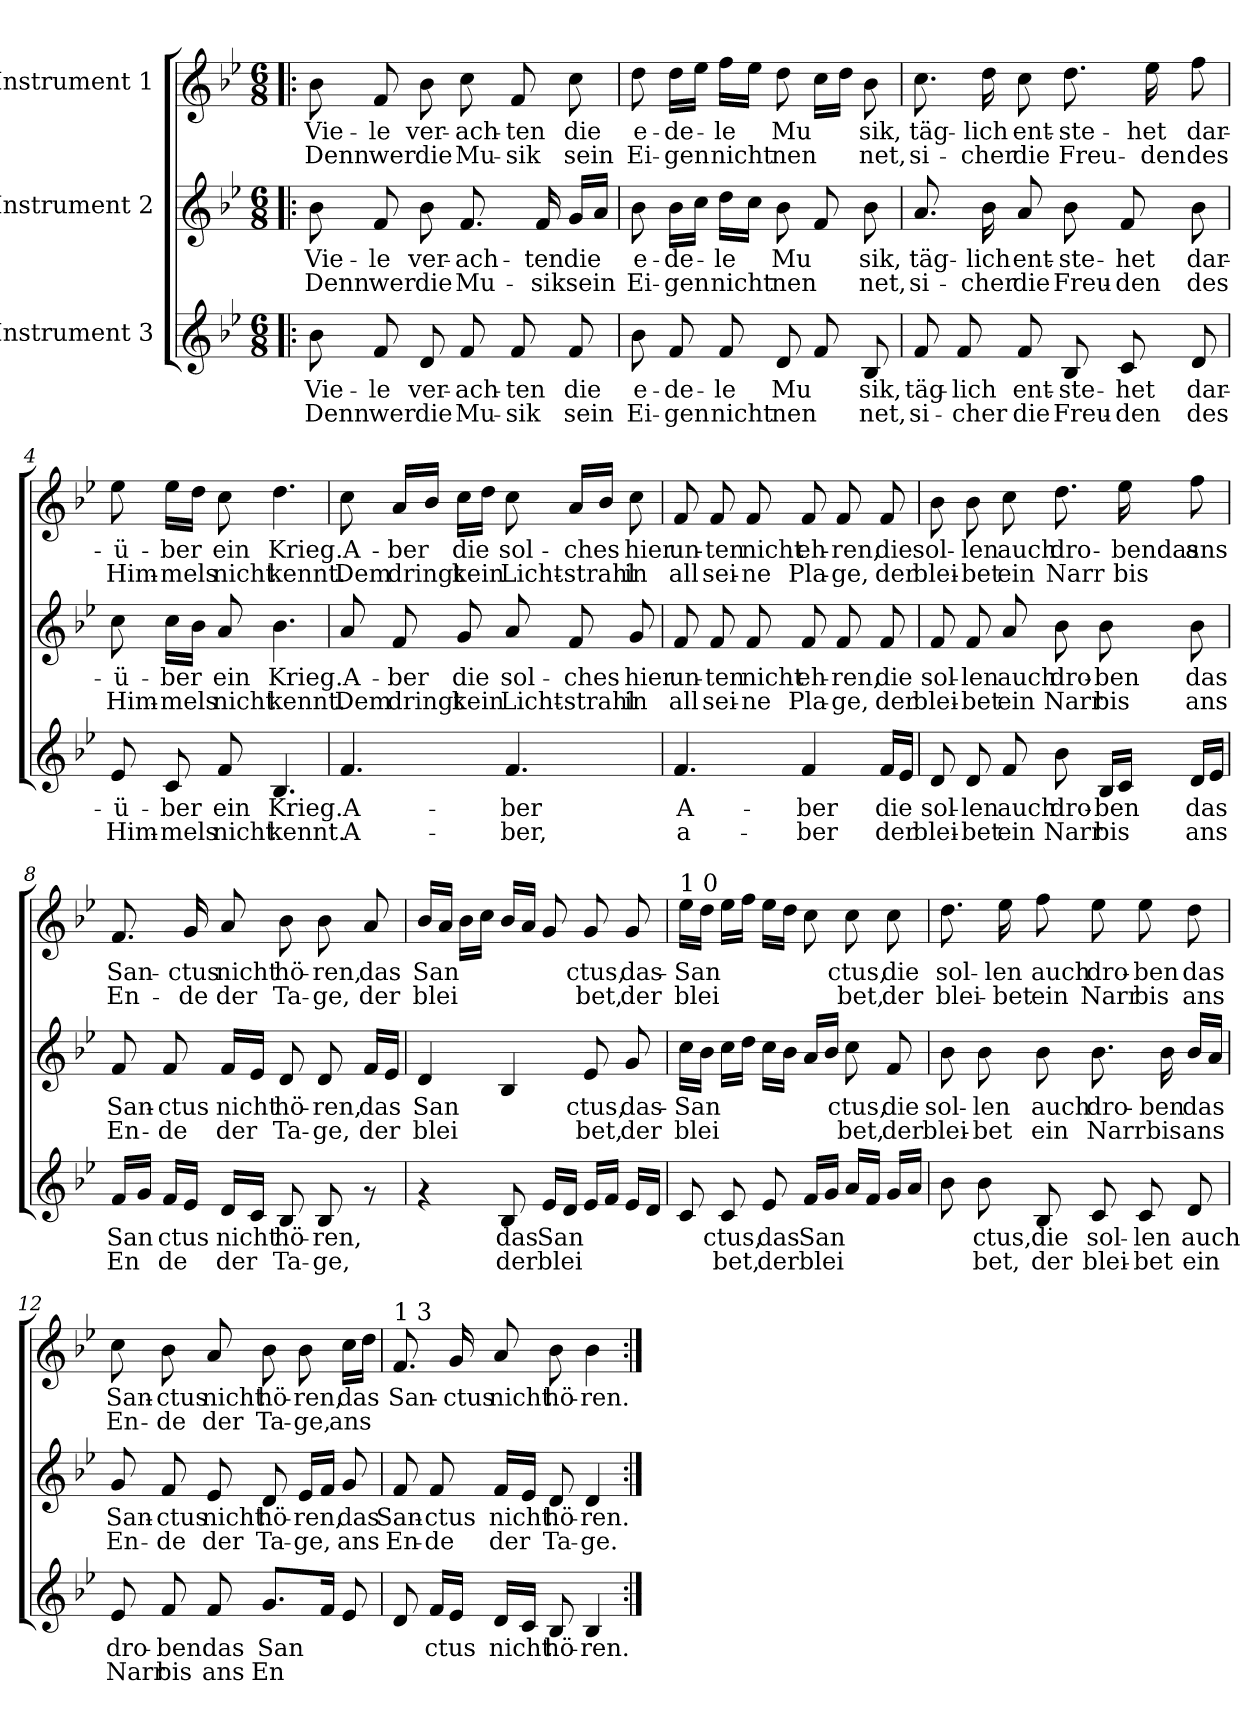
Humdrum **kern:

**kern	**text	**text	**kern	**text	**text	**kern	**text	**text
*part3	*part3	*part3	*part2	*part2	*part2	*part1	*part1	*part1
*staff3	*staff3	*staff3	*staff2	*staff2	*staff2	*staff1	*staff1	*staff1
*I"Instrument 3	*	*	*I"Instrument 2	*	*	*I"Instrument 1	*	*
!!LO:PB:g=z
*stria5	*	*	*stria5	*	*	*stria5	*	*
*clefG2	*	*	*clefG2	*	*	*clefG2	*	*
*k[b-e-]	*	*	*k[b-e-]	*	*	*k[b-e-]	*	*
*B-:	*	*	*B-:	*	*	*B-:	*	*
*M6/8	*	*	*M6/8	*	*	*M6/8	*	*
=1!|:	=1!|:	=1!|:	=1!|:	=1!|:	=1!|:	=1!|:	=1!|:	=1!|:
!	!LO:LY:b:rj	!LO:LY:b:rj	!	!LO:LY:b:rj	!LO:LY:b:rj	!	!LO:LY:b:rj	!LO:LY:b:rj
8b-\	Vie-	-Denn	8b-\	Vie-	-Denn	8b-\	Vie-	-Denn
!	!LO:LY:b:rj	!LO:LY:b:rj	!	!LO:LY:b:rj	!LO:LY:b:rj	!	!LO:LY:b:rj	!LO:LY:b:rj
8f/	le	wer	8f/	le	wer	8f/	le	wer
!	!LO:LY:b:rj	!LO:LY:b:rj	!	!LO:LY:b:rj	!LO:LY:b:rj	!	!LO:LY:b:rj	!LO:LY:b:rj
8d/	ver-	-die	8b-\	ver-	-die	8b-\	ver-	-die
!	!LO:LY:b:rj	!LO:LY:b:rj	!	!LO:LY:b:rj	!LO:LY:b:rj	!	!LO:LY:b:rj	!LO:LY:b:rj
8f/	ach-	-Mu-	8.f/	ach-	-Mu-	8cc\	ach-	-Mu-
!	!LO:LY:b:rj	!LO:LY:b:rj	!	!	!	!	!LO:LY:b:rj	!LO:LY:b:rj
8f/	-ten	sik	.	.	.	8f/	-ten	sik
!	!	!	!	!LO:LY:b:rj	!LO:LY:b:rj	!	!	!
.	.	.	16f/	-ten	siksein	.	.	.
!	!LO:LY:b:rj	!LO:LY:b:rj	!	!LO:LY:b:rj	!LO:LY:b:rj	!	!LO:LY:b:rj	!LO:LY:b:rj
8f/	die	sein	16g/L	die	.	8cc\	die	sein
!	!	!	!	!LO:LY:b:rj	!LO:LY:b:rj	!	!	!
.	.	.	16a/J	.	.	.	.	.
=2	=2	=2	=2	=2	=2	=2	=2	=2
!	!LO:LY:b:rj	!LO:LY:b:rj	!	!LO:LY:b:rj	!LO:LY:b:rj	!	!LO:LY:b:rj	!LO:LY:b:rj
8b-\	e-	-Ei-	8b-\	e-	-Ei-	8dd\	e-	-Ei-
!	!LO:LY:b:rj	!LO:LY:b:rj	!	!LO:LY:b:rj	!LO:LY:b:rj	!	!LO:LY:b:rj	!LO:LY:b:rj
8f/	-de-	-gen	16b-\L	-de-	-gen	16dd\L	-de-	-gen
!	!	!	!	!LO:LY:b:rj	!LO:LY:b:rj	!	!LO:LY:b:rj	!LO:LY:b:rj
.	.	.	16cc\J	.	.	16ee-\J	.	.
!	!LO:LY:b:rj	!LO:LY:b:rj	!	!LO:LY:b:rj	!LO:LY:b:rj	!	!LO:LY:b:rj	!LO:LY:b:rj
8f/	le	nicht	16dd\L	le	nicht	16ff\L	le	nicht
!	!	!	!	!LO:LY:b:rj	!LO:LY:b:rj	!	!LO:LY:b:rj	!LO:LY:b:rj
.	.	.	16cc\J	.	-	16ee-\J	.	-
!	!LO:LY:b:rj	!LO:LY:b:rj	!	!LO:LY:b:rj	!LO:LY:b:rj	!	!LO:LY:b:rj	!LO:LY:b:rj
8d/	Mu-	-nen-	8b-\	-Mu-	-nen-	8dd\	-Mu-	-nen-
!	!LO:LY:b:rj	!LO:LY:b:rj	!	!LO:LY:b:rj	!LO:LY:b:rj	!	!LO:LY:b:rj	!LO:LY:b:rj
8f/	--	-	8f/	--	-	16cc\L	--	-
!	!	!	!	!	!	!	!LO:LY:b:rj	!LO:LY:b:rj
.	.	.	.	.	.	16dd\J	-	-
!	!LO:LY:b:rj	!LO:LY:b:rj	!	!LO:LY:b:rj	!LO:LY:b:rj	!	!LO:LY:b:rj	!LO:LY:b:rj
8B-/	sik,	net,	8b-\	sik,	net,	8b-\	sik,	net,
=3	=3	=3	=3	=3	=3	=3	=3	=3
!	!LO:LY:b:rj	!LO:LY:b:rj	!	!LO:LY:b:rj	!LO:LY:b:rj	!	!LO:LY:b:rj	!LO:LY:b:rj
8f/	täg-	-si-	8.a/	täg-	-si-	8.cc\	täg-	-si-
!	!LO:LY:b:rj	!LO:LY:b:rj	!	!	!	!	!	!
8f/	-lich	cher	.	.	.	.	.	.
!	!	!	!	!LO:LY:b:rj	!LO:LY:b:rj	!	!LO:LY:b:rj	!LO:LY:b:rj
.	.	.	16b-\	-lich	cher	16dd\	-lich	cher
!	!LO:LY:b:rj	!LO:LY:b:rj	!	!LO:LY:b:rj	!LO:LY:b:rj	!	!LO:LY:b:rj	!LO:LY:b:rj
8f/	ent-	-die	8a/	ent-	-die	8cc\	ent-	-die
!	!LO:LY:b:rj	!LO:LY:b:rj	!	!LO:LY:b:rj	!LO:LY:b:rj	!	!LO:LY:b:rj	!LO:LY:b:rj
8B-/	ste-	-Freu-	8b-\	ste-	-Freu-	8.dd\	ste-	-Freu-
!	!LO:LY:b:rj	!LO:LY:b:rj	!	!LO:LY:b:rj	!LO:LY:b:rj	!	!	!
8c/	-het	den	8f/	-het	den	.	.	.
!	!	!	!	!	!	!	!LO:LY:b:rj	!LO:LY:b:rj
.	.	.	.	.	.	16ee-\	-het	den
!	!LO:LY:b:rj	!LO:LY:b:rj	!	!LO:LY:b:rj	!LO:LY:b:rj	!	!LO:LY:b:rj	!LO:LY:b:rj
8d/	dar-	-des	8b-\	dar-	-des	8ff\	dar-	-des
!!LO:LB:g=z
=4	=4	=4	=4	=4	=4	=4	=4	=4
!	!LO:LY:b:rj	!LO:LY:b:rj	!	!LO:LY:b:rj	!LO:LY:b:rj	!	!LO:LY:b:rj	!LO:LY:b:rj
8e-/	ü-	-Him-	8cc\	ü-	-Him-	8ee-\	ü-	-Him-
!	!LO:LY:b:rj	!LO:LY:b:rj	!	!LO:LY:b:rj	!LO:LY:b:rj	!	!LO:LY:b:rj	!LO:LY:b:rj
8c/	-ber	mels	16cc\L	-ber	mels	16ee-\L	-ber	mels
!	!	!	!	!LO:LY:b:rj	!LO:LY:b:rj	!	!LO:LY:b:rj	!LO:LY:b:rj
.	.	.	16b-\J	.	.	16dd\J	.	.
!	!LO:LY:b:rj	!LO:LY:b:rj	!	!LO:LY:b:rj	!LO:LY:b:rj	!	!LO:LY:b:rj	!LO:LY:b:rj
8f/	ein	nicht	8a/	ein	nicht	8cc\	ein	nicht
!	!LO:LY:b:rj	!LO:LY:b:rj	!	!LO:LY:b:rj	!LO:LY:b:rj	!	!LO:LY:b:rj	!LO:LY:b:rj
4.B-/	Krieg.	kennt.	4.b-\	Krieg.	kennt.	4.dd\	Krieg.	kennt.
=5	=5	=5	=5	=5	=5	=5	=5	=5
!	!LO:LY:b:rj	!LO:LY:b:rj	!	!LO:LY:b:rj	!LO:LY:b:rj	!	!LO:LY:b:rj	!LO:LY:b:rj
4.f/	A-	-A-	8a/	A-	-Dem	8cc\	A-	-Dem
!	!	!	!	!LO:LY:b:rj	!LO:LY:b:rj	!	!LO:LY:b:rj	!LO:LY:b:rj
.	.	.	8f/	ber	dringt	16a/L	ber	dringt
!	!	!	!	!	!	!	!LO:LY:b:rj	!LO:LY:b:rj
.	.	.	.	.	.	16b-/J	.	.
!	!	!	!	!LO:LY:b:rj	!LO:LY:b:rj	!	!LO:LY:b:rj	!LO:LY:b:rj
.	.	.	8g/	die	kein	16cc\L	die	kein
!	!	!	!	!	!	!	!LO:LY:b:rj	!LO:LY:b:rj
.	.	.	.	.	.	16dd\J	.	-
!	!LO:LY:b:rj	!LO:LY:b:rj	!	!LO:LY:b:rj	!LO:LY:b:rj	!	!LO:LY:b:rj	!LO:LY:b:rj
4.f/	-ber	ber,	8a/	sol-	-Licht-	8cc\	-sol-	-Licht-
!	!	!	!	!LO:LY:b:rj	!LO:LY:b:rj	!	!LO:LY:b:rj	!LO:LY:b:rj
.	.	.	8f/	-ches	strahl	16a/L	-ches	strahl
!	!	!	!	!	!	!	!LO:LY:b:rj	!LO:LY:b:rj
.	.	.	.	.	.	16b-/J	.	.
!	!	!	!	!LO:LY:b:rj	!LO:LY:b:rj	!	!LO:LY:b:rj	!LO:LY:b:rj
.	.	.	8g/	hier	in	8cc\	hier	in
=6	=6	=6	=6	=6	=6	=6	=6	=6
!	!LO:LY:b:rj	!LO:LY:b:rj	!	!LO:LY:b:rj	!LO:LY:b:rj	!	!LO:LY:b:rj	!LO:LY:b:rj
4.f/	A-	-a-	8f/	un-	-all	8f/	un-	-all
!	!	!	!	!LO:LY:b:rj	!LO:LY:b:rj	!	!LO:LY:b:rj	!LO:LY:b:rj
.	.	.	8f/	ten	sei-	8f/	ten	sei-
!	!	!	!	!LO:LY:b:rj	!LO:LY:b:rj	!	!LO:LY:b:rj	!LO:LY:b:rj
.	.	.	8f/	-nicht	ne	8f/	-nicht	ne
!	!LO:LY:b:rj	!LO:LY:b:rj	!	!LO:LY:b:rj	!LO:LY:b:rj	!	!LO:LY:b:rj	!LO:LY:b:rj
4f/	-ber	ber	8f/	eh-	-Pla-	8f/	eh-	-Pla-
!	!	!	!	!LO:LY:b:rj	!LO:LY:b:rj	!	!LO:LY:b:rj	!LO:LY:b:rj
.	.	.	8f/	-ren,	ge,	8f/	-ren,	ge,
!	!LO:LY:b:rj	!LO:LY:b:rj	!	!LO:LY:b:rj	!LO:LY:b:rj	!	!LO:LY:b:rj	!LO:LY:b:rj
16f/L	die	der	8f/	die	der	8f/	die	der
!	!LO:LY:b:rj	!LO:LY:b:rj	!	!	!	!	!	!
16e-/J	.	.	.	.	.	.	.	.
!!LO:LB:g=z
=7	=7	=7	=7	=7	=7	=7	=7	=7
!	!LO:LY:b:rj	!LO:LY:b:rj	!	!LO:LY:b:rj	!LO:LY:b:rj	!	!LO:LY:b:rj	!LO:LY:b:rj
8d/	sol-	-blei-	8f/	sol-	-blei-	8b-\	sol-	-blei-
!	!LO:LY:b:rj	!LO:LY:b:rj	!	!LO:LY:b:rj	!LO:LY:b:rj	!	!LO:LY:b:rj	!LO:LY:b:rj
8d/	-len	bet	8f/	-len	bet	8b-\	-len	bet
!	!LO:LY:b:rj	!LO:LY:b:rj	!	!LO:LY:b:rj	!LO:LY:b:rj	!	!LO:LY:b:rj	!LO:LY:b:rj
8f/	auch	ein	8a/	auch	ein	8cc\	auch	ein
!	!LO:LY:b:rj	!LO:LY:b:rj	!	!LO:LY:b:rj	!LO:LY:b:rj	!	!LO:LY:b:rj	!LO:LY:b:rj
8b-\	dro-	-Narr	8b-\	dro-	-Narr	8.dd\	dro-	-Narr
!	!LO:LY:b:rj	!LO:LY:b:rj	!	!LO:LY:b:rj	!LO:LY:b:rj	!	!	!
16B-/L	ben	bis	8b-\	ben	bis	.	.	.
!	!LO:LY:b:rj	!LO:LY:b:rj	!	!	!	!	!LO:LY:b:rj	!LO:LY:b:rj
16c/J	.	.	.	.	.	16ee-\	bendas	bis
!	!LO:LY:b:rj	!LO:LY:b:rj	!	!LO:LY:b:rj	!LO:LY:b:rj	!	!LO:LY:b:rj	!LO:LY:b:rj
16d/L	das	ans	8b-\	das	ans	8ff\	ans	.
!	!LO:LY:b:rj	!LO:LY:b:rj	!	!	!	!	!	!
16e-/J	.	.	.	.	.	.	.	.
=8	=8	=8	=8	=8	=8	=8	=8	=8
!	!LO:LY:b:rj	!LO:LY:b:rj	!	!LO:LY:b:rj	!LO:LY:b:rj	!	!LO:LY:b:rj	!LO:LY:b:rj
16f/L	San-	-En-	8f/	San-	-En-	8.f/	San-	-En-
!	!LO:LY:b:rj	!LO:LY:b:rj	!	!	!	!	!	!
16g/J	--	-	.	.	.	.	.	.
!	!LO:LY:b:rj	!LO:LY:b:rj	!	!LO:LY:b:rj	!LO:LY:b:rj	!	!	!
16f/L	ctus	de	8f/	-ctus	de	.	.	.
!	!LO:LY:b:rj	!LO:LY:b:rj	!	!	!	!	!LO:LY:b:rj	!LO:LY:b:rj
16e-/J	.	.	.	.	.	16g/	-ctus	de
!	!LO:LY:b:rj	!LO:LY:b:rj	!	!LO:LY:b:rj	!LO:LY:b:rj	!	!LO:LY:b:rj	!LO:LY:b:rj
16d/L	nicht	der	16f/L	nicht	der	8a/	nicht	der
!	!LO:LY:b:rj	!LO:LY:b:rj	!	!LO:LY:b:rj	!LO:LY:b:rj	!	!	!
16c/J	.	-	16e-/J	.	-	.	.	.
!	!LO:LY:b:rj	!LO:LY:b:rj	!	!LO:LY:b:rj	!LO:LY:b:rj	!	!LO:LY:b:rj	!LO:LY:b:rj
8B-/	-hö-	-Ta-	8d/	-hö-	-Ta-	8b-\	hö-	-Ta-
!	!LO:LY:b:rj	!LO:LY:b:rj	!	!LO:LY:b:rj	!LO:LY:b:rj	!	!LO:LY:b:rj	!LO:LY:b:rj
8B-/	-ren,	ge,	8d/	-ren,	ge,	8b-\	-ren,	ge,
!	!	!	!	!LO:LY:b:rj	!LO:LY:b:rj	!	!LO:LY:b:rj	!LO:LY:b:rj
8rf	.	.	16f/L	das	der	8a/	das	der
!	!	!	!	!LO:LY:b:rj	!LO:LY:b:rj	!	!	!
.	.	.	16e-/J	.	.	.	.	.
=9	=9	=9	=9	=9	=9	=9	=9	=9
!	!	!	!	!LO:LY:b:rj	!LO:LY:b:rj	!	!LO:LY:b:rj	!LO:LY:b:rj
4rf	.	.	4d/	San-	-blei-	16b-/L	San-	-blei-
!	!	!	!	!	!	!	!LO:LY:b:rj	!LO:LY:b:rj
.	.	.	.	.	.	16a/J	--	-
!	!	!	!	!	!	!	!LO:LY:b:rj	!LO:LY:b:rj
.	.	.	.	.	.	16b-\L	-	-
!	!	!	!	!	!	!	!LO:LY:b:rj	!LO:LY:b:rj
.	.	.	.	.	.	16cc\J	-	-
!	!LO:LY:b:rj	!LO:LY:b:rj	!	!LO:LY:b:rj	!LO:LY:b:rj	!	!LO:LY:b:rj	!LO:LY:b:rj
8B-/	das	der	4B-/	--	-	16b-/L	-	-
!	!	!	!	!	!	!	!LO:LY:b:rj	!LO:LY:b:rj
.	.	.	.	.	.	16a/J	-	-
!	!LO:LY:b:rj	!LO:LY:b:rj	!	!	!	!	!LO:LY:b:rj	!LO:LY:b:rj
16e-/L	San-	-blei-	.	.	.	8g/	-	-
!	!LO:LY:b:rj	!LO:LY:b:rj	!	!	!	!	!	!
16d/J	--	--	.	.	.	.	.	.
!	!LO:LY:b:rj	!LO:LY:b:rj	!	!LO:LY:b:rj	!LO:LY:b:rj	!	!LO:LY:b:rj	!LO:LY:b:rj
16e-/L	--	--	8e-/	ctus,	bet,	8g/	ctus,	bet,
!	!LO:LY:b:rj	!LO:LY:b:rj	!	!	!	!	!	!
16f/J	--	--	.	.	.	.	.	.
!	!LO:LY:b:rj	!LO:LY:b:rj	!	!LO:LY:b:rj	!LO:LY:b:rj	!	!LO:LY:b:rj	!LO:LY:b:rj
16e-/L	--	--	8g/	das-	-der	8g/	das-	-der
!	!LO:LY:b:rj	!LO:LY:b:rj	!	!	!	!	!	!
16d/J	--	--	.	.	.	.	.	.
!!LO:LB:g=z
=10	=10	=10	=10	=10	=10	=10	=10	=10
!	!	!	!	!	!	!LO:TX:a:t=1 0	!	!
!	!LO:LY:b:rj	!LO:LY:b:rj	!	!LO:LY:b:rj	!LO:LY:b:rj	!	!LO:LY:b:rj	!LO:LY:b:rj
8c/	--	-	16cc\L	San-	-blei-	16ee-\L	San-	-blei-
!	!	!	!	!LO:LY:b:rj	!LO:LY:b:rj	!	!LO:LY:b:rj	!LO:LY:b:rj
.	.	.	16b-\J	--	-	16dd\J	--	-
!	!LO:LY:b:rj	!LO:LY:b:rj	!	!LO:LY:b:rj	!LO:LY:b:rj	!	!LO:LY:b:rj	!LO:LY:b:rj
8c/	ctus,	bet,	16cc\L	-	-	16ee-\L	-	-
!	!	!	!	!LO:LY:b:rj	!LO:LY:b:rj	!	!LO:LY:b:rj	!LO:LY:b:rj
.	.	.	16dd\J	-	-	16ff\J	-	-
!	!LO:LY:b:rj	!LO:LY:b:rj	!	!LO:LY:b:rj	!LO:LY:b:rj	!	!LO:LY:b:rj	!LO:LY:b:rj
8e-/	das	der	16cc\L	-	-	16ee-\L	-	-
!	!	!	!	!LO:LY:b:rj	!LO:LY:b:rj	!	!LO:LY:b:rj	!LO:LY:b:rj
.	.	.	16b-\J	-	-	16dd\J	-	-
!	!LO:LY:b:rj	!LO:LY:b:rj	!	!LO:LY:b:rj	!LO:LY:b:rj	!	!LO:LY:b:rj	!LO:LY:b:rj
16f/L	San-	-blei-	16a/L	-	-	8cc\	-	-
!	!LO:LY:b:rj	!LO:LY:b:rj	!	!LO:LY:b:rj	!LO:LY:b:rj	!	!	!
16g/J	--	--	16b-/J	-	-	.	.	.
!	!LO:LY:b:rj	!LO:LY:b:rj	!	!LO:LY:b:rj	!LO:LY:b:rj	!	!LO:LY:b:rj	!LO:LY:b:rj
16a/L	--	--	8cc\	ctus,	bet,	8cc\	ctus,	bet,
!	!LO:LY:b:rj	!LO:LY:b:rj	!	!	!	!	!	!
16f/J	--	--	.	.	.	.	.	.
!	!LO:LY:b:rj	!LO:LY:b:rj	!	!LO:LY:b:rj	!LO:LY:b:rj	!	!LO:LY:b:rj	!LO:LY:b:rj
16g/L	--	--	8f/	die	der	8cc\	die	der
!	!LO:LY:b:rj	!LO:LY:b:rj	!	!	!	!	!	!
16a/J	--	--	.	.	.	.	.	.
=11	=11	=11	=11	=11	=11	=11	=11	=11
!	!LO:LY:b:rj	!LO:LY:b:rj	!	!LO:LY:b:rj	!LO:LY:b:rj	!	!LO:LY:b:rj	!LO:LY:b:rj
8b-\	--	-	8b-\	sol-	-blei-	8.dd\	sol-	-blei-
!	!LO:LY:b:rj	!LO:LY:b:rj	!	!LO:LY:b:rj	!LO:LY:b:rj	!	!	!
8b-\	ctus,	bet,	8b-\	-len	bet	.	.	.
!	!	!	!	!	!	!	!LO:LY:b:rj	!LO:LY:b:rj
.	.	.	.	.	.	16ee-\	-len	bet
!	!LO:LY:b:rj	!LO:LY:b:rj	!	!LO:LY:b:rj	!LO:LY:b:rj	!	!LO:LY:b:rj	!LO:LY:b:rj
8B-/	die	der	8b-\	auch	ein	8ff\	auch	ein
!	!LO:LY:b:rj	!LO:LY:b:rj	!	!LO:LY:b:rj	!LO:LY:b:rj	!	!LO:LY:b:rj	!LO:LY:b:rj
8c/	sol-	-blei-	8.b-\	dro-	-Narr	8ee-\	dro-	-Narr
!	!LO:LY:b:rj	!LO:LY:b:rj	!	!	!	!	!LO:LY:b:rj	!LO:LY:b:rj
8c/	-len	bet	.	.	.	8ee-\	ben	bis
!	!	!	!	!LO:LY:b:rj	!LO:LY:b:rj	!	!	!
.	.	.	16b-\	ben	bis	.	.	.
!	!LO:LY:b:rj	!LO:LY:b:rj	!	!LO:LY:b:rj	!LO:LY:b:rj	!	!LO:LY:b:rj	!LO:LY:b:rj
8d/	auch	ein	16b-/L	das	ans	8dd\	das	ans
!	!	!	!	!LO:LY:b:rj	!LO:LY:b:rj	!	!	!
.	.	.	16a/J	.	.	.	.	.
=12	=12	=12	=12	=12	=12	=12	=12	=12
!	!LO:LY:b:rj	!LO:LY:b:rj	!	!LO:LY:b:rj	!LO:LY:b:rj	!	!LO:LY:b:rj	!LO:LY:b:rj
8e-/	dro-	-Narr	8g/	San-	-En-	8cc\	San-	-En-
!	!LO:LY:b:rj	!LO:LY:b:rj	!	!LO:LY:b:rj	!LO:LY:b:rj	!	!LO:LY:b:rj	!LO:LY:b:rj
8f/	ben	bis	8f/	-ctus	de	8b-\	-ctus	de
!	!LO:LY:b:rj	!LO:LY:b:rj	!	!LO:LY:b:rj	!LO:LY:b:rj	!	!LO:LY:b:rj	!LO:LY:b:rj
8f/	das	ans	8e-/	nicht	der	8a/	nicht	der
!	!LO:LY:b:rj	!LO:LY:b:rj	!	!LO:LY:b:rj	!LO:LY:b:rj	!	!LO:LY:b:rj	!LO:LY:b:rj
8.g/L	San-	-En-	8d/	hö-	-Ta-	8b-\	hö-	-Ta-
!	!	!	!	!LO:LY:b:rj	!LO:LY:b:rj	!	!LO:LY:b:rj	!LO:LY:b:rj
.	.	.	16e-/L	-ren,	ge,	8b-\	-ren,	ge,
!	!LO:LY:b:rj	!LO:LY:b:rj	!	!LO:LY:b:rj	!LO:LY:b:rj	!	!	!
16f/J	--	--	16f/J	.	.	.	.	.
!	!LO:LY:b:rj	!LO:LY:b:rj	!	!LO:LY:b:rj	!LO:LY:b:rj	!	!LO:LY:b:rj	!LO:LY:b:rj
8e-/	--	--	8g/	das	ans	16cc\L	das	ans
!	!	!	!	!	!	!	!LO:LY:b:rj	!LO:LY:b:rj
.	.	.	.	.	.	16dd\J	.	.
!!LO:PB:g=z
=13	=13	=13	=13	=13	=13	=13	=13	=13
!	!	!	!	!	!	!LO:TX:a:t=1 3	!	!
!	!LO:LY:b:rj	!	!	!LO:LY:b:rj	!LO:LY:b:rj	!	!LO:LY:b:rj	!
8d/	--	.	8f/	San-	-En-	8.f/	San-	.
!	!LO:LY:b:rj	!	!	!LO:LY:b:rj	!LO:LY:b:rj	!	!	!
16f/L	-ctus	.	8f/	-ctus	de	.	.	.
!	!LO:LY:b:rj	!	!	!	!	!	!LO:LY:b:rj	!
16e-/J	.	.	.	.	.	16g/	-ctus	.
!	!LO:LY:b:rj	!	!	!LO:LY:b:rj	!LO:LY:b:rj	!	!LO:LY:b:rj	!
16d/L	nicht	.	16f/L	nicht	der	8a/	nicht	.
!	!LO:LY:b:rj	!	!	!LO:LY:b:rj	!LO:LY:b:rj	!	!	!
16c/J	.	.	16e-/J	.	-	.	.	.
!	!LO:LY:b:rj	!	!	!LO:LY:b:rj	!LO:LY:b:rj	!	!LO:LY:b:rj	!
8B-/	hö-	.	8d/	-hö-	-Ta-	8b-\	hö-	.
!	!LO:LY:b:rj	!	!	!LO:LY:b:rj	!LO:LY:b:rj	!	!LO:LY:b:rj	!
4B-/	-ren.	.	4d/	-ren.	ge.	4b-\	-ren.	.
=:|!	=:|!	=:|!	=:|!	=:|!	=:|!	=:|!	=:|!	=:|!
*-	*-	*-	*-	*-	*-	*-	*-	*-
